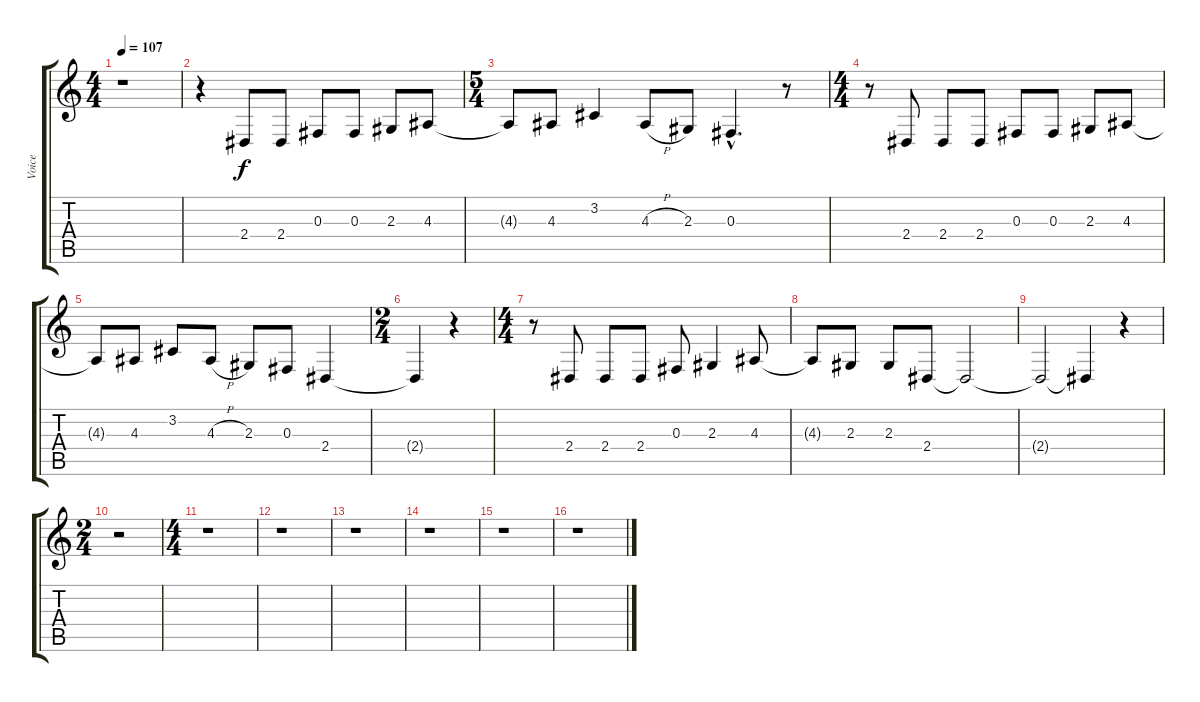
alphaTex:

\track ("Voice" "Voice") {instrument lead6voice}
\staff {score tabs}
\tuning (Eb4 Bb3 Gb3 Db3 Ab2 Eb2) {hide}
\ts (4 4)
\tempo 107
\clef g2
\ks c
r.1{dy f instrument lead6voice} |
r.4 2.4.8 2.4.8 0.3.8 0.3.8 2.3.8 4.3.8 |
\ts (5 4)
4.3{t}.8 4.3.8 3.2.4 4.3{h}.8 2.3.8 0.3{hac}.4{d} r.8 |
\ts (4 4)
r.8 2.4.8 2.4.8 2.4.8 0.3.8 0.3.8 2.3.8 4.3.8 |
4.3{t}.8 4.3.8 3.2.8 4.3{h}.8 2.3.8 0.3.8 2.4.4 |
\ts (2 4)
2.4{t}.4 r.4 |
\ts (4 4)
r.8 2.4.8 2.4.8 2.4.8 0.3.8 2.3.4 4.3.8 |
4.3{t}.8 2.3.8 2.3.8 2.4.8 2.4{t}.2 |
2.4{t}.2 2.4{t}.4 r.4 |
\ts (2 4)
r.2 |
\ts (4 4)
r.1 |
r.1 |
r.1 |
r.1 |
r.1 |
r.1
